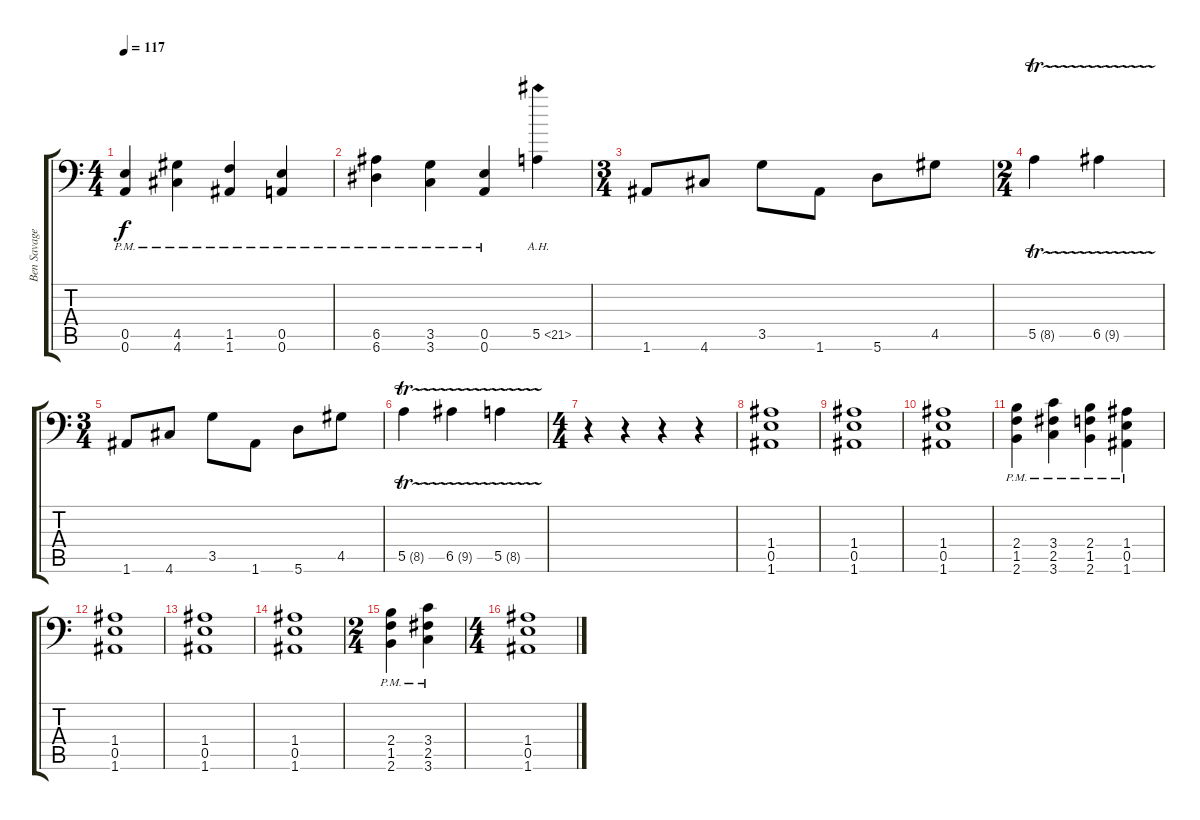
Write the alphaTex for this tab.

\track ("Ben Savage" "Ben Savage") {instrument distortionguitar}
\staff {score tabs}
\tuning (B3 Gb3 D3 A2 E2 A1) {hide}
\ts (4 4)
\tempo 117
\clef f4
\ks c
(0.5{pm} 0.6{pm}).4{dy f} (4.5{pm} 4.6{pm}).4 (1.5{pm} 1.6{pm}).4 (0.5{pm} 0.6{pm}).4 |
(6.5{pm} 6.6{pm}).4 (3.5{pm} 3.6{pm}).4 (0.5{pm} 0.6{pm}).4 5.5{ah 16}.4 |
\ts (3 4)
1.6.8 4.6.8 3.5.8 1.6.8 5.6.8 4.5.8 |
\ts (2 4)
5.5{tr (8 32)}.4 6.5{tr (9 32)}.4 |
\ts (3 4)
1.6.8 4.6.8 3.5.8 1.6.8 5.6.8 4.5.8 |
5.5{tr (8 32)}.4 6.5{tr (9 32)}.4 5.5{tr (8 32)}.4 |
\ts (4 4)
r.4 r.4 r.4 r.4 |
(1.4 0.5 1.6).1 |
(1.4 0.5 1.6).1 |
(1.4 0.5 1.6).1 |
(2.4{pm} 1.5{pm} 2.6{pm}).4 (3.4{pm} 2.5{pm} 3.6{pm}).4 (2.4{pm} 1.5{pm} 2.6{pm}).4 (1.4{pm} 0.5{pm} 1.6{pm}).4 |
(1.4 0.5 1.6).1 |
(1.4 0.5 1.6).1 |
(1.4 0.5 1.6).1 |
\ts (2 4)
(2.4{pm} 1.5{pm} 2.6{pm}).4 (3.4{pm} 2.5{pm} 3.6{pm}).4 |
\ts (4 4)
(1.4 0.5 1.6).1
